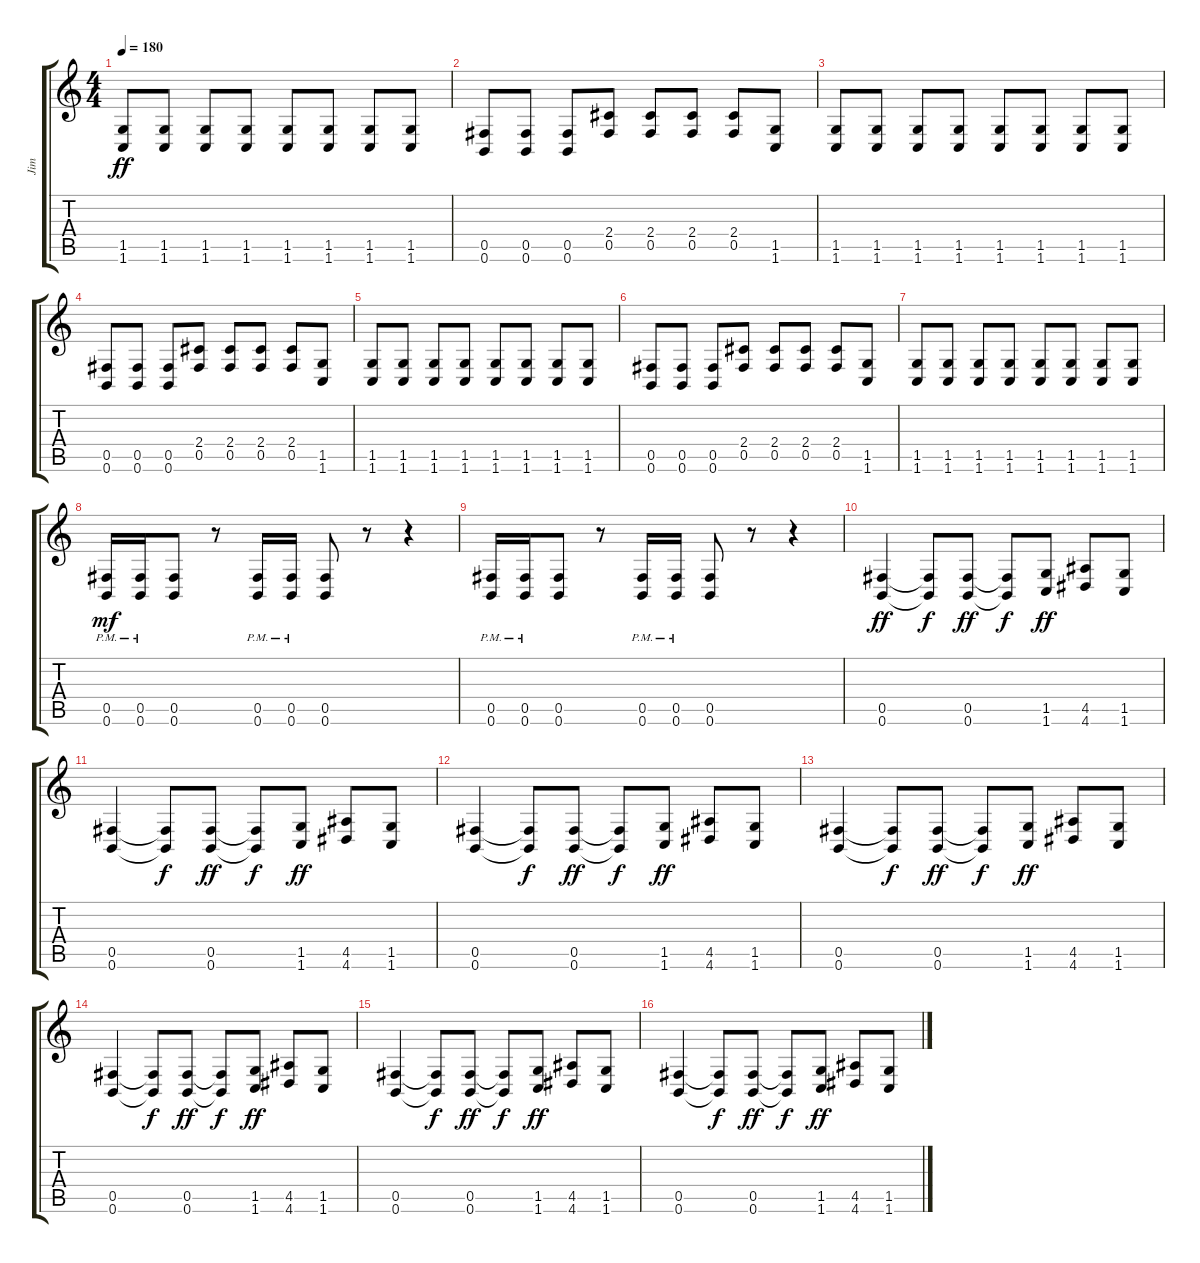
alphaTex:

\track ("Jim" "Jim") {instrument overdrivenguitar}
\staff {score tabs}
\tuning (Db4 Ab3 E3 B2 Gb2 B1) {hide}
\ts (4 4)
\tempo 180
\clef g2
\ks c
(1.5 1.6).8{dy ff} (1.5 1.6).8 (1.5 1.6).8 (1.5 1.6).8 (1.5 1.6).8 (1.5 1.6).8 (1.5 1.6).8 (1.5 1.6).8 |
(0.5 0.6).8 (0.5 0.6).8 (0.5 0.6).8 (2.4 0.5).8 (2.4 0.5).8 (2.4 0.5).8 (2.4 0.5).8 (1.5 1.6).8 |
(1.5 1.6).8 (1.5 1.6).8 (1.5 1.6).8 (1.5 1.6).8 (1.5 1.6).8 (1.5 1.6).8 (1.5 1.6).8 (1.5 1.6).8 |
(0.5 0.6).8 (0.5 0.6).8 (0.5 0.6).8 (2.4 0.5).8 (2.4 0.5).8 (2.4 0.5).8 (2.4 0.5).8 (1.5 1.6).8 |
(1.5 1.6).8 (1.5 1.6).8 (1.5 1.6).8 (1.5 1.6).8 (1.5 1.6).8 (1.5 1.6).8 (1.5 1.6).8 (1.5 1.6).8 |
(0.5 0.6).8 (0.5 0.6).8 (0.5 0.6).8 (2.4 0.5).8 (2.4 0.5).8 (2.4 0.5).8 (2.4 0.5).8 (1.5 1.6).8 |
(1.5 1.6).8 (1.5 1.6).8 (1.5 1.6).8 (1.5 1.6).8 (1.5 1.6).8 (1.5 1.6).8 (1.5 1.6).8 (1.5 1.6).8 |
(0.5{pm} 0.6{pm}).16{dy mf} (0.5{pm} 0.6{pm}).16 (0.5 0.6).8 r.8 (0.5{pm} 0.6{pm}).16 (0.5{pm} 0.6{pm}).16 (0.5 0.6).8 r.8 r.4 |
(0.5{pm} 0.6{pm}).16 (0.5{pm} 0.6{pm}).16 (0.5 0.6).8 r.8 (0.5{pm} 0.6{pm}).16 (0.5{pm} 0.6{pm}).16 (0.5 0.6).8 r.8 r.4 |
(0.5 0.6).4{dy ff} (0.5{t} 0.6{t}).8{dy f} (0.5 0.6).8{dy ff} (0.5{t} 0.6{t}).8{dy f} (1.5 1.6).8{dy ff} (4.5 4.6).8 (1.5 1.6).8 |
(0.5 0.6).4 (0.5{t} 0.6{t}).8{dy f} (0.5 0.6).8{dy ff} (0.5{t} 0.6{t}).8{dy f} (1.5 1.6).8{dy ff} (4.5 4.6).8 (1.5 1.6).8 |
(0.5 0.6).4 (0.5{t} 0.6{t}).8{dy f} (0.5 0.6).8{dy ff} (0.5{t} 0.6{t}).8{dy f} (1.5 1.6).8{dy ff} (4.5 4.6).8 (1.5 1.6).8 |
(0.5 0.6).4 (0.5{t} 0.6{t}).8{dy f} (0.5 0.6).8{dy ff} (0.5{t} 0.6{t}).8{dy f} (1.5 1.6).8{dy ff} (4.5 4.6).8 (1.5 1.6).8 |
(0.5 0.6).4 (0.5{t} 0.6{t}).8{dy f} (0.5 0.6).8{dy ff} (0.5{t} 0.6{t}).8{dy f} (1.5 1.6).8{dy ff} (4.5 4.6).8 (1.5 1.6).8 |
(0.5 0.6).4 (0.5{t} 0.6{t}).8{dy f} (0.5 0.6).8{dy ff} (0.5{t} 0.6{t}).8{dy f} (1.5 1.6).8{dy ff} (4.5 4.6).8 (1.5 1.6).8 |
(0.5 0.6).4 (0.5{t} 0.6{t}).8{dy f} (0.5 0.6).8{dy ff} (0.5{t} 0.6{t}).8{dy f} (1.5 1.6).8{dy ff} (4.5 4.6).8 (1.5 1.6).8
